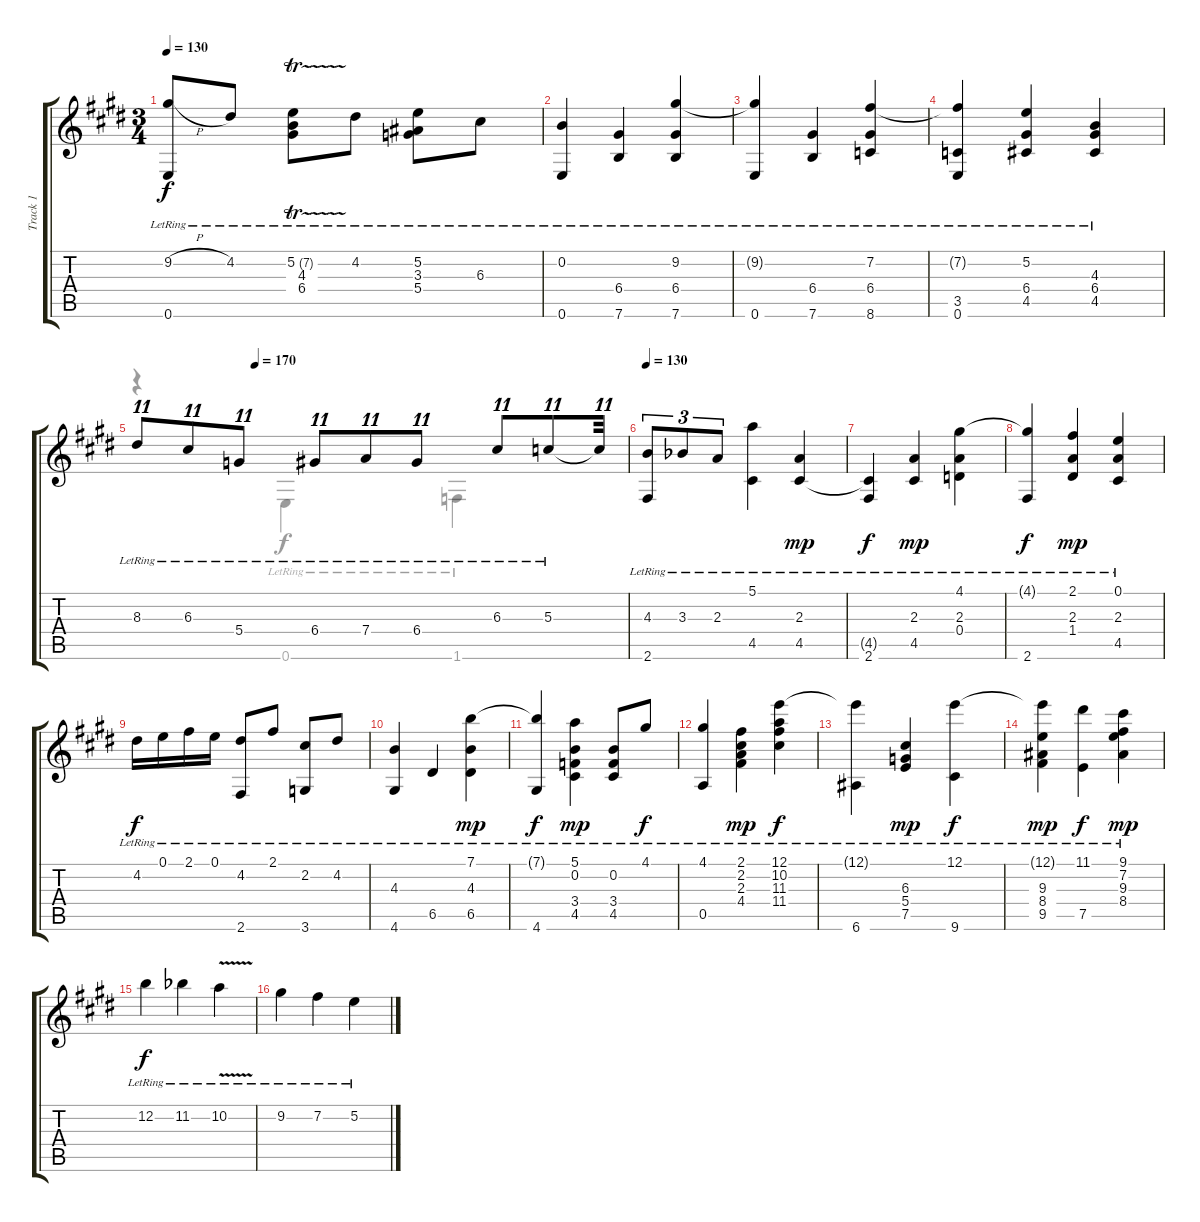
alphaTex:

\track ("Track 1" "Track 1") {instrument acousticguitarnylon}
\staff {score tabs}
\tuning (E4 B3 G3 D3 A2 E2) {hide}
\voice
\ts (3 4)
\tempo 130
\clef g2
\ks e
(9.2{h lr} 0.6{lr}).8{dy f} 4.2{lr}.8 (5.2{tr (7 32) lr} 4.3{lr} 6.4{lr}).8 4.2{lr}.8 (5.2{lr} 3.3{lr} 5.4{lr}).8 6.3{lr}.8 |
(0.2{lr} 0.6{lr}).4 (6.4{lr} 7.6{lr}).4 (9.2{lr} 6.4{lr} 7.6{lr}).4 |
(9.2{t} 0.6{lr}).4 (6.4{lr} 7.6{lr}).4 (7.2{lr} 6.4{lr} 8.6{lr}).4 |
(7.2{t} 3.5{lr} 0.6{lr}).4 (5.2{lr} 6.4{lr} 4.5{lr}).4 (4.3{lr} 6.4{lr} 4.5{lr}).4 |
\tempo (170 0.2423611111111111)
8.3{lr}.8{tu (11 8)} 6.3{lr}.8{tu (11 8)} 5.4{lr}.8{tu (11 8)} 6.4{lr}.8{tu (11 8)} 7.4{lr}.8{tu (11 8)} 6.4{lr}.8{tu (11 8)} 6.3{lr}.8{tu (11 8)} 5.3{lr}.8{tu (11 8)} 5.3{t}.32{tu (11 8)} |
\tempo 130
(4.3{lr} 2.6{lr}).8{tu (3 2)} 3.3{lr acc b}.8{tu (3 2)} 2.3{lr}.8{tu (3 2)} (5.1{lr} 4.5{lr}).4 (2.3{lr} 4.5{lr}).4{dy mp} |
(4.5{t} 2.6{lr}).4{dy f} (2.3{lr} 4.5{lr}).4{dy mp} (4.1{lr} 2.3{lr} 0.4{lr}).4 |
(4.1{t} 2.6{lr}).4{dy f} (2.1{lr} 2.3{lr} 1.4{lr}).4{dy mp} (0.1{lr} 2.3{lr} 4.5{lr}).4 |
4.2{lr}.16{dy f} 0.1{lr}.16 2.1{lr}.16 0.1{lr}.16 (4.2{lr} 2.6{lr}).8 2.1{lr}.8 (2.2{lr} 3.6{lr}).8 4.2{lr}.8 |
(4.3{lr} 4.6{lr}).4 6.5{lr}.4 (7.1{lr} 4.3{lr} 6.5{lr}).4{dy mp} |
(7.1{t} 4.6{lr}).4{dy f} (5.1{lr} 0.2{lr} 3.4{lr} 4.5{lr}).4{dy mp} (0.2{lr} 3.4{lr} 4.5{lr}).8 4.1{lr}.8{dy f} |
(4.1{lr} 0.5{lr}).4 (2.1{lr} 2.2{lr} 2.3{lr} 4.4{lr}).4{dy mp} (12.1{lr} 10.2{lr} 11.3{lr} 11.4{lr}).4{dy f} |
(12.1{t} 6.6{lr}).4 (6.3{lr} 5.4{lr} 7.5{lr}).4{dy mp} (12.1{lr} 9.6{lr}).4{dy f} |
(12.1{t} 9.3{lr} 8.4{lr} 9.5{lr}).4{dy mp} (11.1{lr} 7.5{lr}).4{dy f} (9.1{lr} 7.2{lr} 9.3{lr} 8.4{lr}).4{dy mp} |
12.2{lr}.4{dy f} 11.2{lr acc b}.4 10.2{v lr}.4 |
9.2{lr}.4 7.2{lr}.4 5.2{lr}.4
\voice
\clef g2
\ottava regular
\simile none
\ks e
|
|
|
|
r.4 0.6{lr}.4 1.6{lr}.4 |
|
|
|
|
|
|
|
|
|
|
